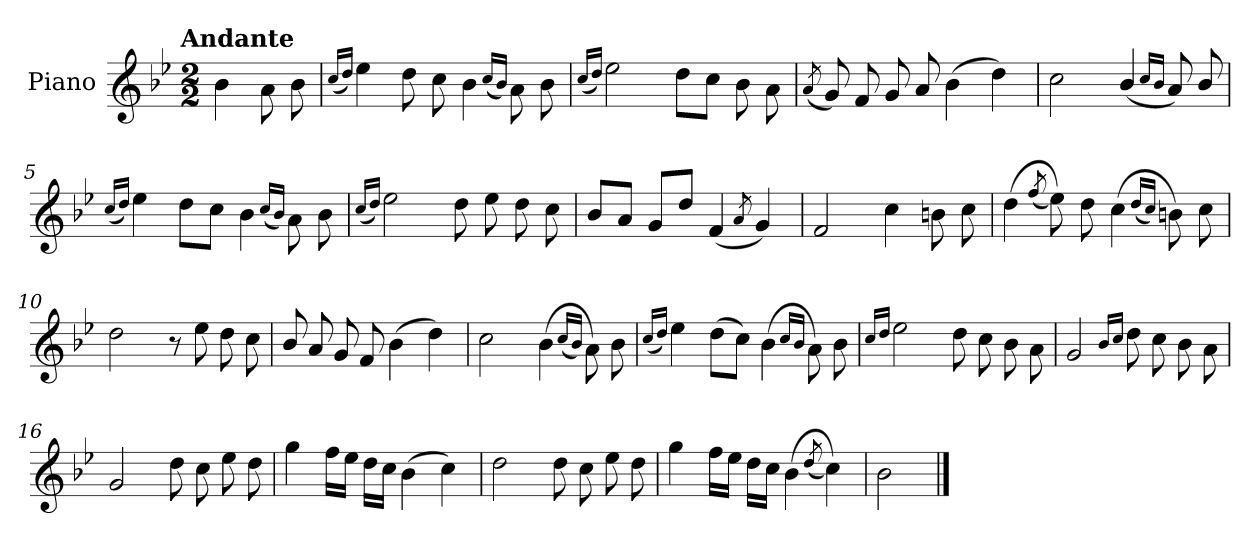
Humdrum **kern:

**kern
*part1
*staff1
*I"Piano
*I'Pno.
*clefG2
*k[b-e-]
!!LO:TX:omd:t=Andante
*M2/2
*MM92
=
4b-\
8a\
8b-\
=1
(<16qqcc/LL
16qqdd/JJ)
4ee-\
8dd\
8cc\
4b-\
(<16qqcc/LL
16qqb-/JJ)
8a\
8b-\
=2
(<16qqcc/LL
16qqdd/JJ)
2ee-\
8dd\L
8cc\J
8b-\
8a\
!!LO:LB:g=z
=3
(<8qa/
8g/)
8f/
8g/
8a/
(>4b-\
4dd\)
=4
2cc\
(<4b-/
16qqcc/LL
16qqb-/JJ
8a/)
8b-/
=5
(<16qqcc/LL
16qqdd/JJ)
4ee-\
8dd\L
8cc\J
4b-\
(<16qqcc/LL
16qqb-/JJ)
8a\
8b-\
=6
(<16qqcc/LL
16qqdd/JJ)
2ee-\
8dd\
8ee-\
8dd\
8cc\
!!LO:LB:g=z
=7
8b-/L
8a/J
8g/L
8dd/J
(<4f/
8qa/
4g/)
=8
2f/
4cc\
8bn\
8cc\
=9
(>4dd\
(<8qff/
8ee-\))
8dd\
(>4cc\
(<16qqdd/LL
16qqcc/JJ)
8bn\)
8cc\
=10
2dd\
8r
8ee-\
8dd\
8cc\
!!LO:LB:g=z
=11
8b-/
8a/
8g/
8f/
(>4b-\
4dd\)
=12
2cc\
(>4b-\
(<16qqcc/LL
16qqb-/JJ)
8a\)
8b-\
=13
(<16qqcc/LL
16qqdd/JJ)
4ee-\
(>8dd\L
8cc\J)
(>4b-\
16qqcc/LL
16qqb-/JJ
8a\)
8b-\
=14
16qqcc/LL
16qqdd/JJ
2ee-\
8dd\
8cc\
8b-\
8a\
!!LO:LB:g=z
=15
2g/
16qqb-/LL
16qqcc/JJ
8dd\
8cc\
8b-\
8a\
=16
2g/
8dd\
8cc\
8ee-\
8dd\
=17
4gg\
16ff\LL
16ee-\JJ
16dd\LL
16cc\JJ
(>4b-\
4cc\)
!!LO:LB:g=z
=18
2dd\
8dd\
8cc\
8ee-\
8dd\
=19
4gg\
16ff\LL
16ee-\JJ
16dd\LL
16cc\JJ
(>4b-\
(<8qdd/
4cc\))
=20
2b-\
==
*-
